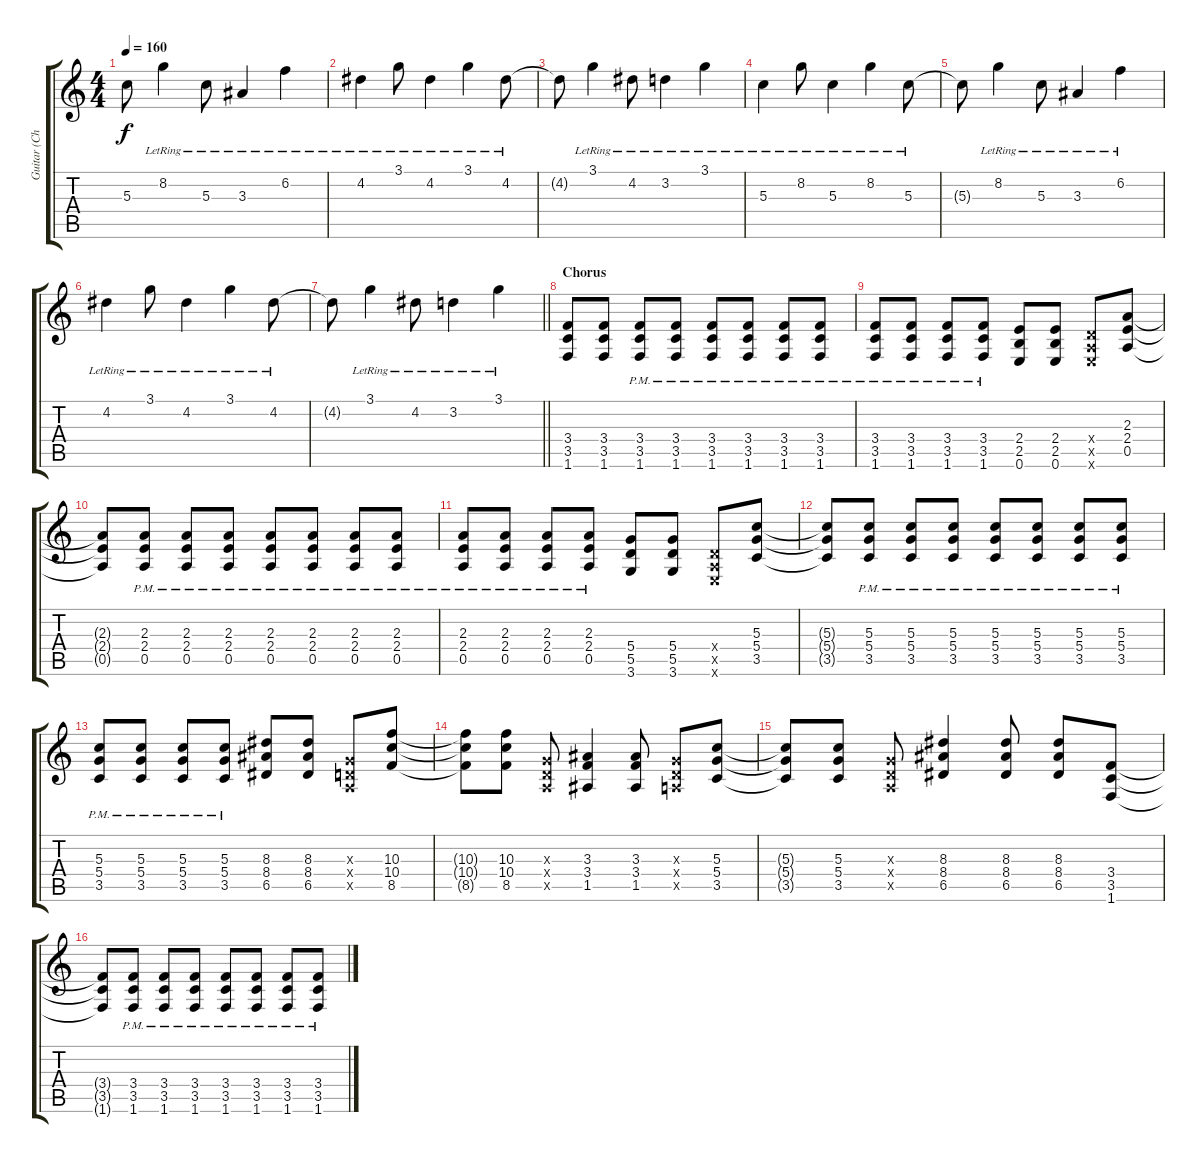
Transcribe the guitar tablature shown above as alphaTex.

\track ("Guitar (Chooch)" "Guitar (Ch") {instrument electricguitarclean}
\staff {score tabs}
\tuning (E4 B3 G3 D3 A2 E2) {hide}
\ts (4 4)
\tempo 160
\clef g2
\ks c
5.3{t}.8{dy f} 8.2{lr}.4 5.3{lr}.8 3.3{lr}.4 6.2{lr}.4 |
4.2{lr}.4 3.1{lr}.8 4.2{lr}.4 3.1{lr}.4 4.2{lr}.8 |
4.2{t}.8 3.1{lr}.4 4.2{lr}.8 3.2{lr}.4 3.1{lr}.4 |
5.3{lr}.4 8.2{lr}.8 5.3{lr}.4 8.2{lr}.4 5.3{lr}.8 |
5.3{t}.8 8.2{lr}.4 5.3{lr}.8 3.3{lr}.4 6.2{lr}.4 |
4.2{lr}.4 3.1{lr}.8 4.2{lr}.4 3.1{lr}.4 4.2{lr}.8 |
\barLineRight lightlight
4.2{t}.8 3.1{lr}.4 4.2{lr}.8 3.2{lr}.4 3.1{lr}.4 |
\section ("" "Chorus")
(3.4 3.5 1.6).8{instrument distortionguitar} (3.4 3.5 1.6).8 (3.4{pm} 3.5{pm} 1.6{pm}).8 (3.4{pm} 3.5{pm} 1.6{pm}).8 (3.4{pm} 3.5{pm} 1.6{pm}).8 (3.4{pm} 3.5{pm} 1.6{pm}).8 (3.4{pm} 3.5{pm} 1.6{pm}).8 (3.4{pm} 3.5{pm} 1.6{pm}).8 |
(3.4{pm} 3.5{pm} 1.6{pm}).8 (3.4{pm} 3.5{pm} 1.6{pm}).8 (3.4{pm} 3.5{pm} 1.6{pm}).8 (3.4{pm} 3.5{pm} 1.6{pm}).8 (2.4 2.5 0.6).8 (2.4 2.5 0.6).8 (0.4{x} 0.5{x} 0.6{x}).8 (2.3 2.4 0.5).8 |
(2.3{t} 2.4{t} 0.5{t}).8 (2.3{pm} 2.4{pm} 0.5{pm}).8 (2.3{pm} 2.4{pm} 0.5{pm}).8 (2.3{pm} 2.4{pm} 0.5{pm}).8 (2.3{pm} 2.4{pm} 0.5{pm}).8 (2.3{pm} 2.4{pm} 0.5{pm}).8 (2.3{pm} 2.4{pm} 0.5{pm}).8 (2.3{pm} 2.4{pm} 0.5{pm}).8 |
(2.3{pm} 2.4{pm} 0.5{pm}).8 (2.3{pm} 2.4{pm} 0.5{pm}).8 (2.3{pm} 2.4{pm} 0.5{pm}).8 (2.3{pm} 2.4{pm} 0.5{pm}).8 (5.4 5.5 3.6).8 (5.4 5.5 3.6).8 (0.4{x} 0.5{x} 0.6{x}).8 (5.3 5.4 3.5).8 |
(5.3{t} 5.4{t} 3.5{t}).8 (5.3{pm} 5.4{pm} 3.5{pm}).8 (5.3{pm} 5.4{pm} 3.5{pm}).8 (5.3{pm} 5.4{pm} 3.5{pm}).8 (5.3{pm} 5.4{pm} 3.5{pm}).8 (5.3{pm} 5.4{pm} 3.5{pm}).8 (5.3{pm} 5.4{pm} 3.5{pm}).8 (5.3{pm} 5.4{pm} 3.5{pm}).8 |
(5.3{pm} 5.4{pm} 3.5{pm}).8 (5.3{pm} 5.4{pm} 3.5{pm}).8 (5.3{pm} 5.4{pm} 3.5{pm}).8 (5.3{pm} 5.4{pm} 3.5{pm}).8 (8.3 8.4 6.5).8 (8.3 8.4 6.5).8 (0.3{x} 0.4{x} 0.5{x}).8 (10.3 10.4 8.5).8 |
(10.3{t} 10.4{t} 8.5{t}).8 (10.3 10.4 8.5).8 (0.3{x} 0.4{x} 0.5{x}).8 (3.3 3.4 1.5).4 (3.3 3.4 1.5).8 (0.3{x} 0.4{x} 0.5{x}).8 (5.3 5.4 3.5).8 |
(5.3{t} 5.4{t} 3.5{t}).8 (5.3 5.4 3.5).8 (0.3{x} 0.4{x} 0.5{x}).8 (8.3 8.4 6.5).4 (8.3 8.4 6.5).8 (8.3 8.4 6.5).8 (3.4 3.5 1.6).8 |
(3.4{t} 3.5{t} 1.6{t}).8 (3.4{pm} 3.5{pm} 1.6{pm}).8 (3.4{pm} 3.5{pm} 1.6{pm}).8 (3.4{pm} 3.5{pm} 1.6{pm}).8 (3.4{pm} 3.5{pm} 1.6{pm}).8 (3.4{pm} 3.5{pm} 1.6{pm}).8 (3.4{pm} 3.5{pm} 1.6{pm}).8 (3.4{pm} 3.5{pm} 1.6{pm}).8
